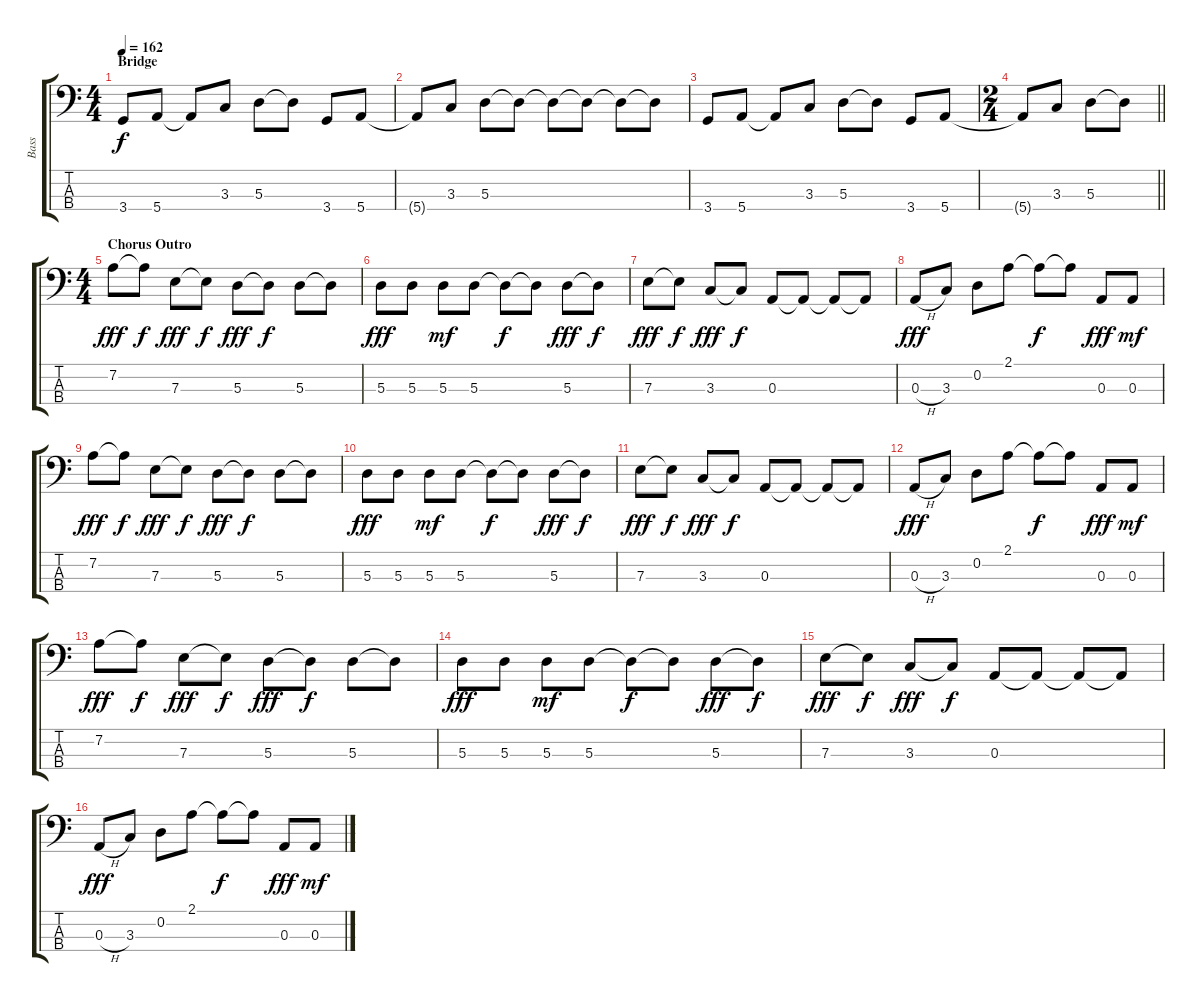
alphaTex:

\track ("Bass" "Bass") {instrument electricbassfinger}
\staff {score tabs}
\tuning (G2 D2 A1 E1) {hide}
\ts (4 4)
\section ("" "Bridge")
\tempo 162
\clef f4
\ks c
3.4.8{dy f} 5.4.8 5.4{t}.8 3.3.8 5.3.8 5.3{t}.8 3.4.8 5.4.8 |
5.4{t}.8 3.3.8 5.3.8 5.3{t}.8 5.3{t}.8 5.3{t}.8 5.3{t}.8 5.3{t}.8 |
3.4.8 5.4.8 5.4{t}.8 3.3.8 5.3.8 5.3{t}.8 3.4.8 5.4.8 |
\ts (2 4)
\barLineRight lightlight
5.4{t}.8 3.3.8 5.3.8 5.3{t}.8 |
\ts (4 4)
\section ("" "Chorus Outro")
7.2.8{dy fff} 7.2{t}.8{dy f} 7.3.8{dy fff} 7.3{t}.8{dy f} 5.3.8{dy fff} 5.3{t}.8{dy f} 5.3.8 5.3{t}.8 |
5.3.8{dy fff} 5.3.8 5.3.8{dy mf} 5.3.8 5.3{t}.8{dy f} 5.3{t}.8 5.3.8{dy fff} 5.3{t}.8{dy f} |
7.3.8{dy fff} 7.3{t}.8{dy f} 3.3.8{dy fff} 3.3{t}.8{dy f} 0.3.8 0.3{t}.8 0.3{t}.8 0.3{t}.8 |
0.3{h}.8{dy fff} 3.3.8 0.2.8 2.1.8 2.1{t}.8{dy f} 2.1{t}.8 0.3.8{dy fff} 0.3.8{dy mf} |
7.2.8{dy fff} 7.2{t}.8{dy f} 7.3.8{dy fff} 7.3{t}.8{dy f} 5.3.8{dy fff} 5.3{t}.8{dy f} 5.3.8 5.3{t}.8 |
5.3.8{dy fff} 5.3.8 5.3.8{dy mf} 5.3.8 5.3{t}.8{dy f} 5.3{t}.8 5.3.8{dy fff} 5.3{t}.8{dy f} |
7.3.8{dy fff} 7.3{t}.8{dy f} 3.3.8{dy fff} 3.3{t}.8{dy f} 0.3.8 0.3{t}.8 0.3{t}.8 0.3{t}.8 |
0.3{h}.8{dy fff} 3.3.8 0.2.8 2.1.8 2.1{t}.8{dy f} 2.1{t}.8 0.3.8{dy fff} 0.3.8{dy mf} |
7.2.8{dy fff} 7.2{t}.8{dy f} 7.3.8{dy fff} 7.3{t}.8{dy f} 5.3.8{dy fff} 5.3{t}.8{dy f} 5.3.8 5.3{t}.8 |
5.3.8{dy fff} 5.3.8 5.3.8{dy mf} 5.3.8 5.3{t}.8{dy f} 5.3{t}.8 5.3.8{dy fff} 5.3{t}.8{dy f} |
7.3.8{dy fff} 7.3{t}.8{dy f} 3.3.8{dy fff} 3.3{t}.8{dy f} 0.3.8 0.3{t}.8 0.3{t}.8 0.3{t}.8 |
0.3{h}.8{dy fff} 3.3.8 0.2.8 2.1.8 2.1{t}.8{dy f} 2.1{t}.8 0.3.8{dy fff} 0.3.8{dy mf}
